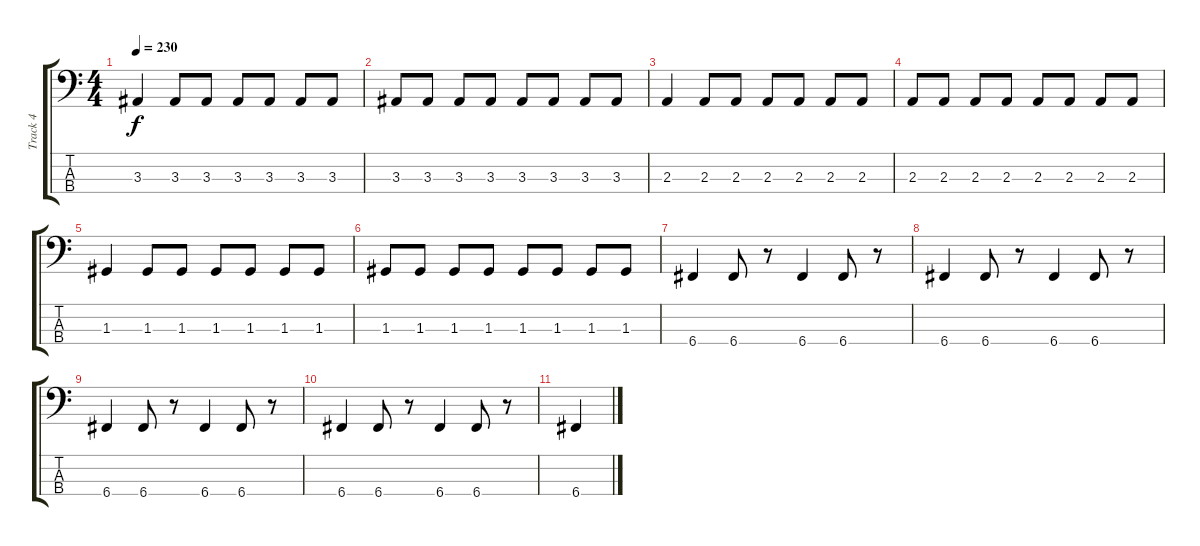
\track ("Track 4" "Track 4") {instrument electricbasspick}
\staff {score tabs}
\tuning (F2 C2 G1 C1) {hide}
\ts (4 4)
\tempo 230
\clef f4
\ks c
3.3.4{dy f} 3.3.8 3.3.8 3.3.8 3.3.8 3.3.8 3.3.8 |
3.3.8 3.3.8 3.3.8 3.3.8 3.3.8 3.3.8 3.3.8 3.3.8 |
2.3.4 2.3.8 2.3.8 2.3.8 2.3.8 2.3.8 2.3.8 |
2.3.8 2.3.8 2.3.8 2.3.8 2.3.8 2.3.8 2.3.8 2.3.8 |
1.3.4 1.3.8 1.3.8 1.3.8 1.3.8 1.3.8 1.3.8 |
1.3.8 1.3.8 1.3.8 1.3.8 1.3.8 1.3.8 1.3.8 1.3.8 |
6.4.4 6.4.8 r.8 6.4.4 6.4.8 r.8 |
6.4.4 6.4.8 r.8 6.4.4 6.4.8 r.8 |
6.4.4 6.4.8 r.8 6.4.4 6.4.8 r.8 |
6.4.4 6.4.8 r.8 6.4.4 6.4.8 r.8 |
6.4.4
